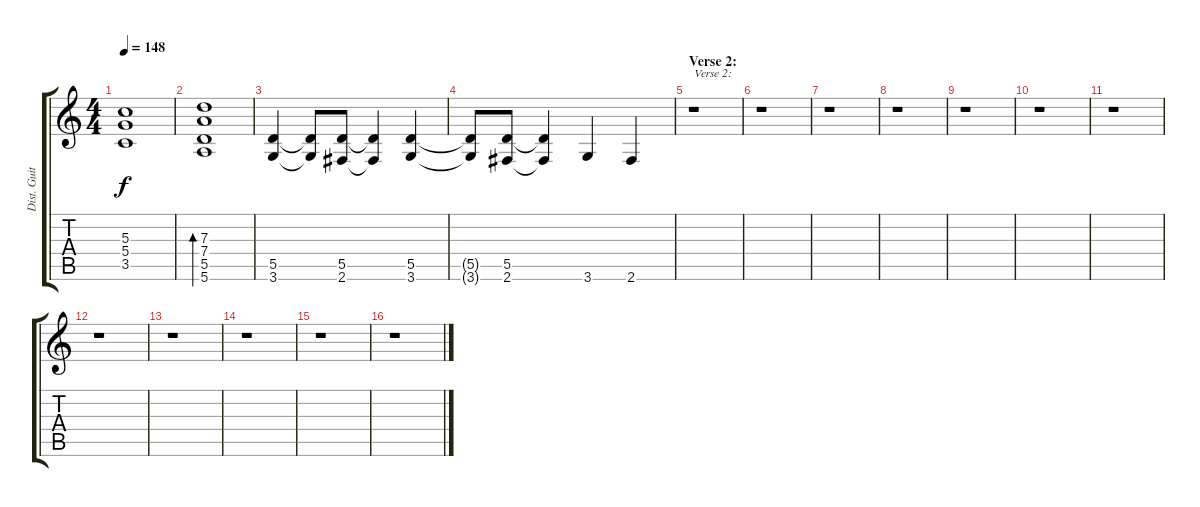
\track ("Dist. Guitar 1" "Dist. Guit") {instrument overdrivenguitar}
\staff {score tabs}
\tuning (E4 B3 G3 D3 A2 E2) {hide}
\ts (4 4)
\tempo 148
\clef g2
\ks c
(5.3 5.4 3.5).1{dy f} |
(7.3 7.4 5.5 5.6).1{bd 240} |
(5.5 3.6).4 (5.5{t} 3.6{t}).8 (5.5 2.6).8 (5.5{t} 2.6{t}).4 (5.5 3.6).4 |
(5.5{t} 3.6{t}).8 (5.5 2.6).8 (5.5{t} 2.6{t}).4 3.6.4 2.6.4 |
\section ("" "Verse 2:")
r.1{txt "Verse 2:"} |
r.1 |
r.1 |
r.1 |
r.1 |
r.1 |
r.1 |
r.1 |
r.1 |
r.1 |
r.1 |
r.1
